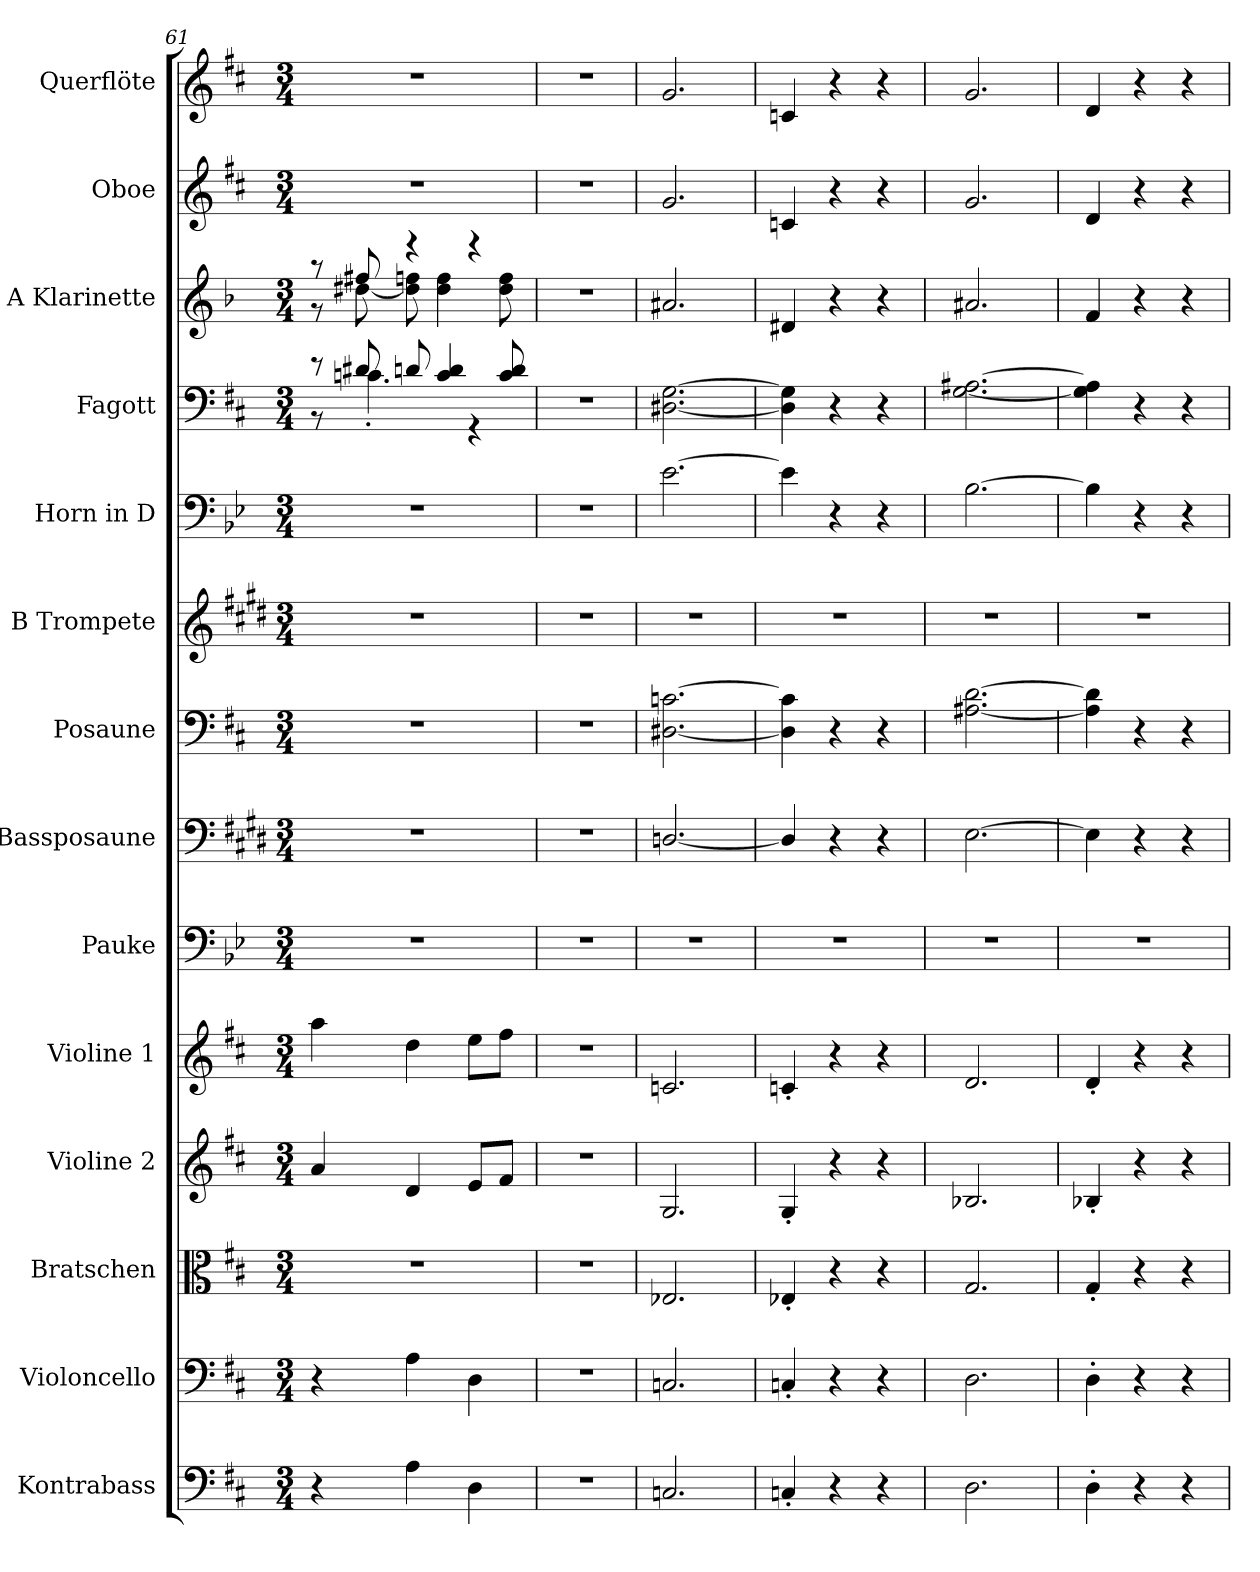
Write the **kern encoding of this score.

**kern	**kern	**kern	**kern	**kern	**kern	**kern	**kern	**kern	**kern	**kern	**kern	**kern	**kern
*part14	*part13	*part12	*part11	*part10	*part9	*part8	*part7	*part6	*part5	*part4	*part3	*part2	*part1
*staff14	*staff13	*staff12	*staff11	*staff10	*staff9	*staff8	*staff7	*staff6	*staff5	*staff4	*staff3	*staff2	*staff1
*I"Kontrabass	*I"Violoncello	*I"Bratschen	*I"Violine 2	*I"Violine 1	*I"Pauke	*I"Bassposaune	*I"Posaune	*I"B Trompete	*I"Horn in D	*I"Fagott	*I"A Klarinette	*I"Oboe	*I"Querflöte
*I'Bass	*I'Cello.	*I'Bra	*	*I'Viol I.	*I'Pauke.	*I'BassP	*I'Posau	*I'B Trom	*	*I'Fag	*I'A Kla	*I'Oboe .	*I'QFl
*clefF4	*clefF4	*clefC3	*clefG2	*clefG2	*clefF4	*clefF4	*clefF4	*clefG2	*clefF4	*clefF4	*clefG2	*clefG2	*clefG2
*ITrd7c12	*	*	*	*	*ITrd-2c-4	*ITrd1c2	*	*ITrd1c2	*ITrd-2c-4	*	*ITrd2c3	*	*
*k[f#c#]	*k[f#c#]	*k[f#c#]	*k[f#c#]	*k[f#c#]	*k[f#c#]	*k[f#c#]	*k[f#c#]	*k[f#c#]	*k[f#c#]	*k[f#c#]	*k[f#c#]	*k[f#c#]	*k[f#c#]
*M3/4	*M3/4	*M3/4	*M3/4	*M3/4	*M3/4	*M3/4	*M3/4	*M3/4	*M3/4	*M3/4	*M3/4	*M3/4	*M3/4
=61	=61	=61	=61	=61	=61	=61	=61	=61	=61	=61	=61	=61	=61
*	*	*	*	*	*	*	*	*	*	*^	*^	*	*
4r	4r	2.r	4a/	4aa\	2.r	2.r	2.r	2.r	2.r	8r	8r	8r	8r	2.r	2.r
.	.	.	.	.	.	.	.	.	.	8d#X/	4.cn'\	8dd#X/	[8b#X\	.	.
4AA\	4A\	.	4d/	4dd\	.	.	.	.	.	8dn/	.	4r	8b#\] 8ddn\	.	.
.	.	.	.	.	.	.	.	.	.	4c/ 4d/	.	.	4b#\ 4dd\	.	.
4DD\	4D\	.	8e/L	8ee\L	.	.	.	.	.	.	4r	4r	.	.	.
.	.	.	8f#/J	8ff#\J	.	.	.	.	.	8c/ 8d/	.	.	8b#\ 8dd\	.	.
*	*	*	*	*	*	*	*	*	*	*v	*v	*	*	*	*
*	*	*	*	*	*	*	*	*	*	*	*v	*v	*	*
=62	=62	=62	=62	=62	=62	=62	=62	=62	=62	=62	=62	=62	=62
2.r	2.r	2.r	2.r	2.r	2.r	2.r	2.r	2.r	2.r	2.r	2.r	2.r	2.r
=63	=63	=63	=63	=63	=63	=63	=63	=63	=63	=63	=63	=63	=63
2.CCn/	2.Cn/	2.E-X/	2.G/	2.cn/	2.r	[2.Cn/	[2.D#X\ [2.cn\	2.r	[2.g\	[2.D#X\ [2.G\	2.f##X/	2.g/	2.g/
=64	=64	=64	=64	=64	=64	=64	=64	=64	=64	=64	=64	=64	=64
4CCn'/	4Cn'/	4E-X'/	4G'/	4cn'/	2.r	4C/]	4D#\] 4c\]	2.r	4g\]	4D#\] 4G\]	4B#X/	4cn/	4cn/
4r	4r	4r	4r	4r	.	4r	4r	.	4r	4r	4r	4r	4r
4r	4r	4r	4r	4r	.	4r	4r	.	4r	4r	4r	4r	4r
=65	=65	=65	=65	=65	=65	=65	=65	=65	=65	=65	=65	=65	=65
2.DD\	2.D\	2.G/	2.B-X/	2.d/	2.r	[2.D\	[2.A#X\ [2.d\	2.r	[2.d\	[2.G\ [2.A#X\	2.f##X/	2.g/	2.g/
=66	=66	=66	=66	=66	=66	=66	=66	=66	=66	=66	=66	=66	=66
4DD'\	4D'\	4G'/	4B-X'/	4d'/	2.r	4D\]	4A#\] 4d\]	2.r	4d\]	4G\] 4A#\]	4d/	4d/	4d/
4r	4r	4r	4r	4r	.	4r	4r	.	4r	4r	4r	4r	4r
4r	4r	4r	4r	4r	.	4r	4r	.	4r	4r	4r	4r	4r
=	=	=	=	=	=	=	=	=	=	=	=	=	=
*-	*-	*-	*-	*-	*-	*-	*-	*-	*-	*-	*-	*-	*-
